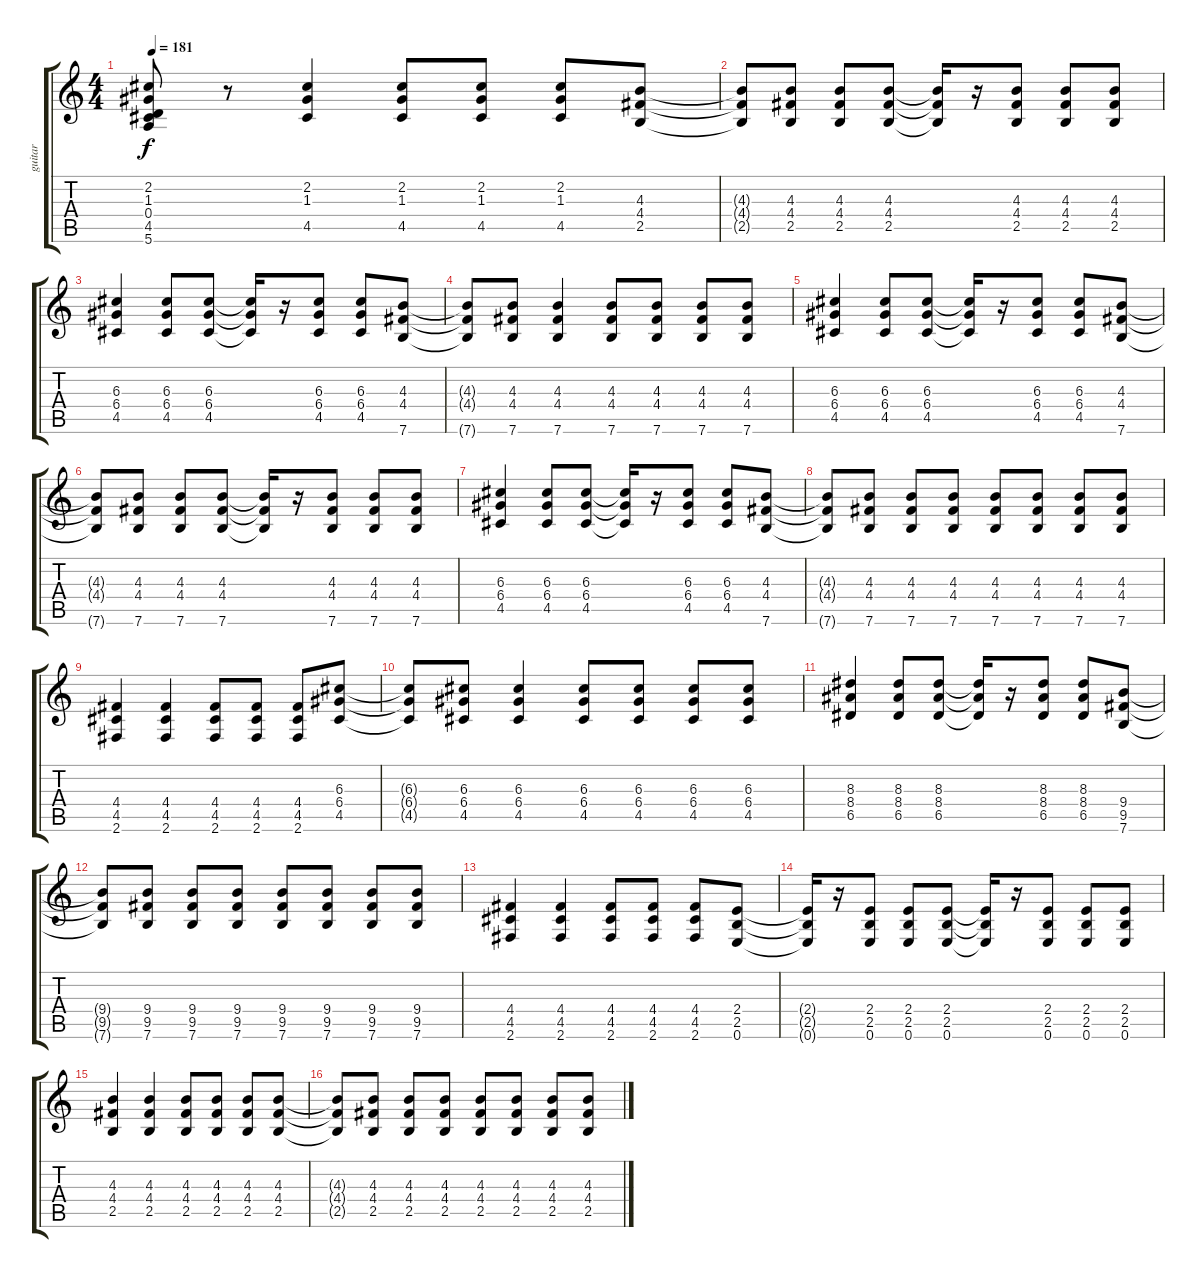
\track ("guitar" "guitar") {instrument distortionguitar}
\staff {score tabs}
\tuning (E4 B3 G3 D3 A2 E2) {hide}
\ts (4 4)
\tempo 181
\clef g2
\ks c
(2.2 1.3 0.4 4.5 5.6).8{dy f} r.8 (2.2 1.3 4.5).4 (2.2 1.3 4.5).8 (2.2 1.3 4.5).8 (2.2 1.3 4.5).8 (4.3 4.4 2.5).8 |
(4.3{t} 4.4{t} 2.5{t}).8 (4.3 4.4 2.5).8 (4.3 4.4 2.5).8 (4.3 4.4 2.5).8 (4.3{t} 4.4{t} 2.5{t}).16 r.16 (4.3 4.4 2.5).8 (4.3 4.4 2.5).8 (4.3 4.4 2.5).8 |
(6.3 6.4 4.5).4 (6.3 6.4 4.5).8 (6.3 6.4 4.5).8 (6.3{t} 6.4{t} 4.5{t}).16 r.16 (6.3 6.4 4.5).8 (6.3 6.4 4.5).8 (4.3 4.4 7.6).8 |
(4.3{t} 4.4{t} 7.6{t}).8 (4.3 4.4 7.6).8 (4.3 4.4 7.6).4 (4.3 4.4 7.6).8 (4.3 4.4 7.6).8 (4.3 4.4 7.6).8 (4.3 4.4 7.6).8 |
(6.3 6.4 4.5).4 (6.3 6.4 4.5).8 (6.3 6.4 4.5).8 (6.3{t} 6.4{t} 4.5{t}).16 r.16 (6.3 6.4 4.5).8 (6.3 6.4 4.5).8 (4.3 4.4 7.6).8 |
(4.3{t} 4.4{t} 7.6{t}).8 (4.3 4.4 7.6).8 (4.3 4.4 7.6).8 (4.3 4.4 7.6).8 (4.3{t} 4.4{t} 7.6{t}).16 r.16 (4.3 4.4 7.6).8 (4.3 4.4 7.6).8 (4.3 4.4 7.6).8 |
(6.3 6.4 4.5).4 (6.3 6.4 4.5).8 (6.3 6.4 4.5).8 (6.3{t} 6.4{t} 4.5{t}).16 r.16 (6.3 6.4 4.5).8 (6.3 6.4 4.5).8 (4.3 4.4 7.6).8 |
(4.3{t} 4.4{t} 7.6{t}).8 (4.3 4.4 7.6).8 (4.3 4.4 7.6).8 (4.3 4.4 7.6).8 (4.3 4.4 7.6).8 (4.3 4.4 7.6).8 (4.3 4.4 7.6).8 (4.3 4.4 7.6).8 |
(4.4 4.5 2.6).4 (4.4 4.5 2.6).4 (4.4 4.5 2.6).8 (4.4 4.5 2.6).8 (4.4 4.5 2.6).8 (6.3 6.4 4.5).8 |
(6.3{t} 6.4{t} 4.5{t}).8 (6.3 6.4 4.5).8 (6.3 6.4 4.5).4 (6.3 6.4 4.5).8 (6.3 6.4 4.5).8 (6.3 6.4 4.5).8 (6.3 6.4 4.5).8 |
(8.3 8.4 6.5).4 (8.3 8.4 6.5).8 (8.3 8.4 6.5).8 (8.3{t} 8.4{t} 6.5{t}).16 r.16 (8.3 8.4 6.5).8 (8.3 8.4 6.5).8 (9.4 9.5 7.6).8 |
(9.4{t} 9.5{t} 7.6{t}).8 (9.4 9.5 7.6).8 (9.4 9.5 7.6).8 (9.4 9.5 7.6).8 (9.4 9.5 7.6).8 (9.4 9.5 7.6).8 (9.4 9.5 7.6).8 (9.4 9.5 7.6).8 |
(4.4 4.5 2.6).4 (4.4 4.5 2.6).4 (4.4 4.5 2.6).8 (4.4 4.5 2.6).8 (4.4 4.5 2.6).8 (2.4 2.5 0.6).8 |
(2.4{t} 2.5{t} 0.6{t}).16 r.16 (2.4 2.5 0.6).8 (2.4 2.5 0.6).8 (2.4 2.5 0.6).8 (2.4{t} 2.5{t} 0.6{t}).16 r.16 (2.4 2.5 0.6).8 (2.4 2.5 0.6).8 (2.4 2.5 0.6).8 |
(4.3 4.4 2.5).4 (4.3 4.4 2.5).4 (4.3 4.4 2.5).8 (4.3 4.4 2.5).8 (4.3 4.4 2.5).8 (4.3 4.4 2.5).8 |
(4.3{t} 4.4{t} 2.5{t}).8 (4.3 4.4 2.5).8 (4.3 4.4 2.5).8 (4.3 4.4 2.5).8 (4.3 4.4 2.5).8 (4.3 4.4 2.5).8 (4.3 4.4 2.5).8 (4.3 4.4 2.5).8
